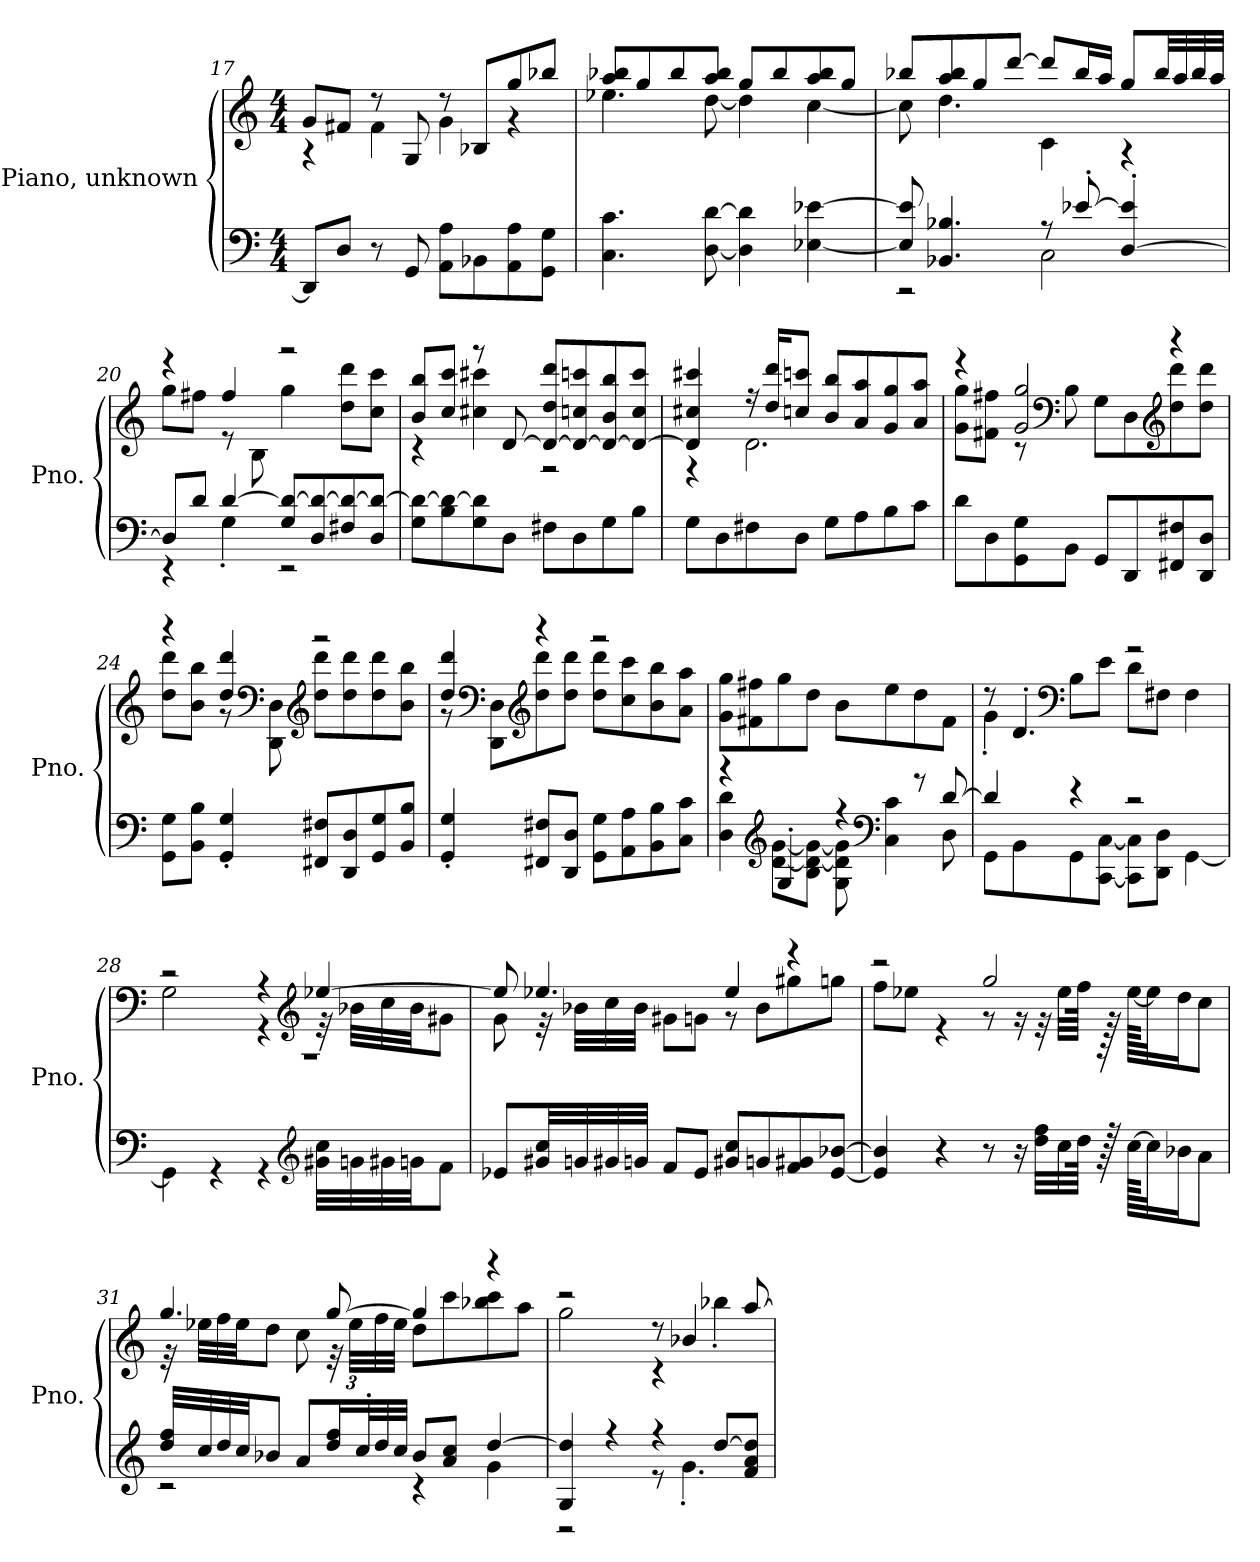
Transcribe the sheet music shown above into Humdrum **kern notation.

**kern	**kern
*part1	*part1
*staff2	*staff1
*I"Piano, unknown	*
*I'Pno.	*
*clefF4	*clefG2
*k[]	*k[]
*M4/4	*M4/4
=17	=17
*	*^
8DD/L]	8g/L	4r
8D/J	8f#X/J	.
8r	8r	4f#\
8GG/	8G/	.
8AA\ 8A\L	8r	4g\
8BB-X\	8B-X/L	.
8AA\ 8A\	8gg/	4r
8GG\ 8G\J	8bb-X/J	.
=18	=18	=18
4.C\ 4.c\	8aa/ 8bb-X/L	4.ee-X\
.	8gg/	.
.	8bb-/	.
[8D\ [8d\	8aa/ 8bb-/J	[8dd\
4D\] 4d\]	8gg/L	4dd\]
.	8bb-/	.
[4E-X\ [4e-X\	8aa/ 8bb-/	[4cc\
.	8gg/J	.
!!LO:LB:g=z	!!
=19	=19	=19
*^	*	*
8E-/] 8e-/]	2r	8bb-X/L	8cc\]
4.BB-X/ 4.B-X/	.	8aa/ 8bb-/	4.dd\
.	.	8gg/	.
.	.	[8ddd/J	.
8r	2C\	8ddd/L]	4c\
[8e-X'/	.	16bb-/L	.
.	.	16aa/JJ	.
[4D/' 4e-/]'	.	8gg/L	4r
.	.	32bb-/LL	.
.	.	32aa/	.
.	.	32bb-/	.
.	.	32aa/JJJ	.
=20	=20	=20	=20
8D/L]	4r	4r	8gg\L
8d/J	.	.	8ff#X\J
[4d/	4G'\	4ff#/	8r
.	.	.	8B\
8G/ 8d/_L	2r	2r	4gg\
8D/ 8d/_	.	.	.
8F#X/ 8d/_	.	.	8dd\ 8ddd\L
8D/ 8d/_J	.	.	8cc\ 8ccc\J
*v	*v	*	*
=21	=21	=21
8G\ 8d\_L	8b/ 8bb/L	4r
8B\ 8d\_	8cc/ 8ccc/J	.
8G\ 8d\]	8r	4cc#X\ 4ccc#X\
8D\J	[8d/	.
8F#X\L	8d/_ 8dd/ 8ddd/L	2r
8D\	8d/_ 8ccn/ 8cccn/	.
8G\	8d/_ 8b/ 8bb/	.
8B\J	8d/_ 8cc/ 8ccc/J	.
!!LO:LB:g=z	!!
=22	=22	=22
8G\L	4d/] 4cc#X/ 4ccc#X/	4r
8D\	.	.
8F#X\	16r	2.d\
.	16dd/ 16ddd/KL	.
8D\J	8ccn/ 8cccn/J	.
8G\L	8b/ 8bb/L	.
8A\	8a/ 8aa/	.
8B\	8g/ 8gg/	.
8c\J	8a/ 8aa/J	.
=23	=23	=23
8d\L	4r	8g\ 8gg\L
8D\	.	8f#X\ 8ff#X\J
8GG\ 8G\	2g/ 2gg/	8r
*	*clefF4	*
8BB\J	.	8B\
8GG/L	.	8G\L
8DD/	.	8D\
*	*clefG2	*
8FF#X/ 8F#X/	4r	8dd\ 8ddd\
8DD/ 8D/J	.	8dd\ 8ddd\J
=24	=24	=24
8GG\ 8G\L	4r	8dd\ 8ddd\L
8BB\ 8B\J	.	8b\ 8bb\J
4GG/' 4G/'	4dd/ 4ddd/	8r
*	*clefF4	*
.	.	8DD\ 8D\
*	*clefG2	*
8FF#X/ 8F#X/L	2r	8dd\ 8ddd\L
8DD/ 8D/	.	8dd\ 8ddd\
8GG/ 8G/	.	8dd\ 8ddd\
8BB/ 8B/J	.	8b\ 8bb\J
!!LO:LB:g=z	!!
=25	=25	=25
4GG/' 4G/'	4dd/ 4ddd/	8r
*	*clefF4	*
.	.	8DD\ 8D\L
*	*clefG2	*
8FF#X/ 8F#X/L	4r	8dd\ 8ddd\
8DD/ 8D/J	.	8dd\ 8ddd\J
8GG\ 8G\L	2r	8dd\ 8ddd\L
8AA\ 8A\	.	8cc\ 8ccc\
8BB\ 8B\	.	8b\ 8bb\
8C\ 8c\J	.	8a\ 8aa\J
*	*v	*v
=26	=26
*^	*
4r	4D\ 4d\	8g\ 8gg\L
.	.	8f#X\ 8ff#X\
*clefG2	*	*
4G'/	[8d\ [8g\L	8gg\
.	8B\ 8d\_ 8g\_J	8dd\J
4r	8G\ 8d\] 8g\]	8b\L
*clefF4	*	*
.	4C\ 4c\	8ee\
8r	.	8dd\
[8d/	8D\	8f#\J
=27	=27	=27
*	*	*^
4d/]	8GG\L	8r	4g'\
.	8BB\	4.d'/	.
*	*	*clefF4	*
4r	8GG\	.	8B\L
.	[8CC\ [8C\J	.	8e\J
2r	8CC\] 8C\]L	2r	8d\L
.	8DD\ 8D\J	.	8F#X\J
.	[4GG\	.	4F#\
!!LO:LB:g=z	!!
=28	=28	=28	=28
1r	4GG\]	2r	2G\
.	4r	.	.
.	4r	4r	4r
*clefG2	*	*clefG2	*
.	32g#X\ 32cc\LLL	[4ee-X/	32r
.	32gn\	.	32b-X\LLL
.	32g#X\	.	32cc\
.	32gn\JJ	.	32b-\JJ
.	8f\J	.	8g#X\J
*v	*v	*	*
=29	=29	=29
8e-X/L	8ee-/]	8g\
32g#X/ 32cc/LL	4.ee-X/	32r
32gn/	.	32b-X\LLL
32g#X/	.	32cc\
32gn/JJJ	.	32b-\JJJ
8f/L	.	8g#X\L
8e-/J	.	8gn\J
8g#X/ 8cc/L	4ee-/	8r
8gn/	.	8b-\L
8f/ 8g#X/	4r	8gg#X\
[8e-/ [8b-X/J	.	8ggn\J
!!LO:LB:g=z	!!
=30	=30	=30
4e-/] 4b-/]	2r	8ff\L
.	.	8ee-X\J
4r	.	4r
8r	2gg/	8r
16r	.	16r
32dd\ 32ff\LLL	.	32r
32cc\	.	32ee-\LLL
64dd\JJJk	.	64ff\JJJk
128r	.	128r
[128cc\KKLLL	.	[128ee-\KKLLL
32cc\J]	.	32ee-\J]
16b-X\J	.	16dd\J
8a\J	.	8cc\J
=31	=31	=31
*^	*	*
32dd/ 32ff/LLL	2r	4.gg/	32r
32cc/	.	.	32ee-X\LLL
32dd/	.	.	32ff\
32cc/JJ	.	.	32ee-\JJ
8b-X/J	.	.	8dd\J
8a/L	.	.	8cc\
*Xbrackettup	*	*	*
24dd/ 24ff/L	.	[8gg/	32r
.	.	.	32ee-\LLL
48cc'/L	.	.	.
32dd/	.	.	32ff\
32cc/JJJ	.	.	32ee-\JJJ
8b-/L	4r	4gg/]	8dd\L
8a/ 8cc/J	.	.	8ccc\
[4dd/	4g\	4r	8bb-X\ 8ccc\
.	.	.	8aa\J
=32	=32	=32	=32
4G/ 4dd/]	2r	2r	2gg\
4r	.	.	.
4r	8r	8r	4r
.	4.g'\	4b-X/	.
[8dd/L	.	.	4bb-X'\
8f/ 8a/ 8dd/]J	.	[8aa/	.
*v	*v	*	*
*	*v	*v
=	=
*-	*-
